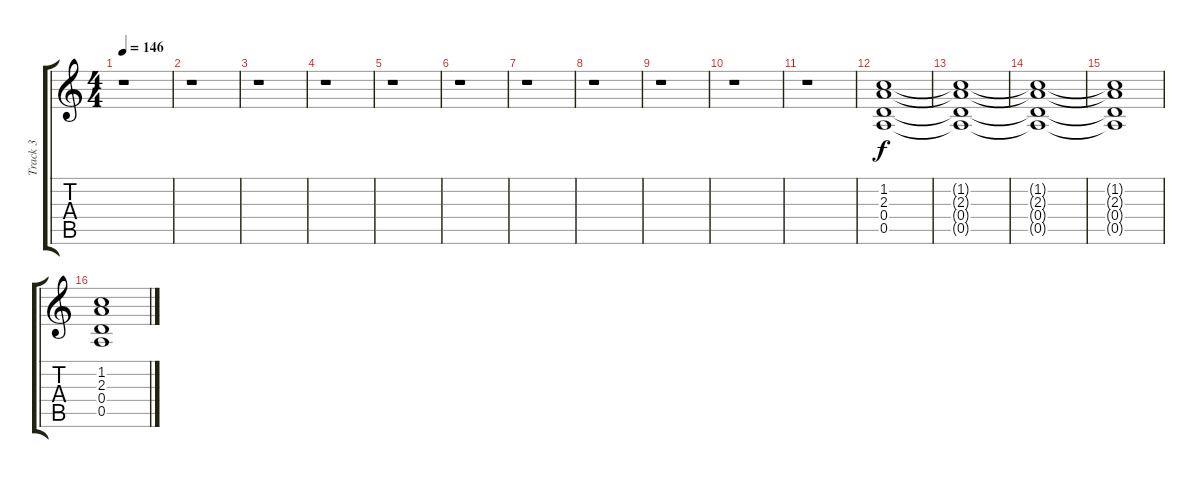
\track ("Track 3" "Track 3") {instrument distortionguitar}
\staff {score tabs}
\tuning (E4 B3 G3 D3 A2 E2) {hide}
\ts (4 4)
\tempo 146
\clef g2
\ks c
r.1{dy f} |
r.1 |
r.1 |
r.1 |
r.1 |
r.1 |
r.1 |
r.1 |
r.1 |
r.1 |
r.1 |
(1.2 2.3 0.4 0.5).1 |
(1.2{t} 2.3{t} 0.4{t} 0.5{t}).1 |
(1.2{t} 2.3{t} 0.4{t} 0.5{t}).1 |
(1.2{t} 2.3{t} 0.4{t} 0.5{t}).1 |
(1.2 2.3 0.4 0.5).1
